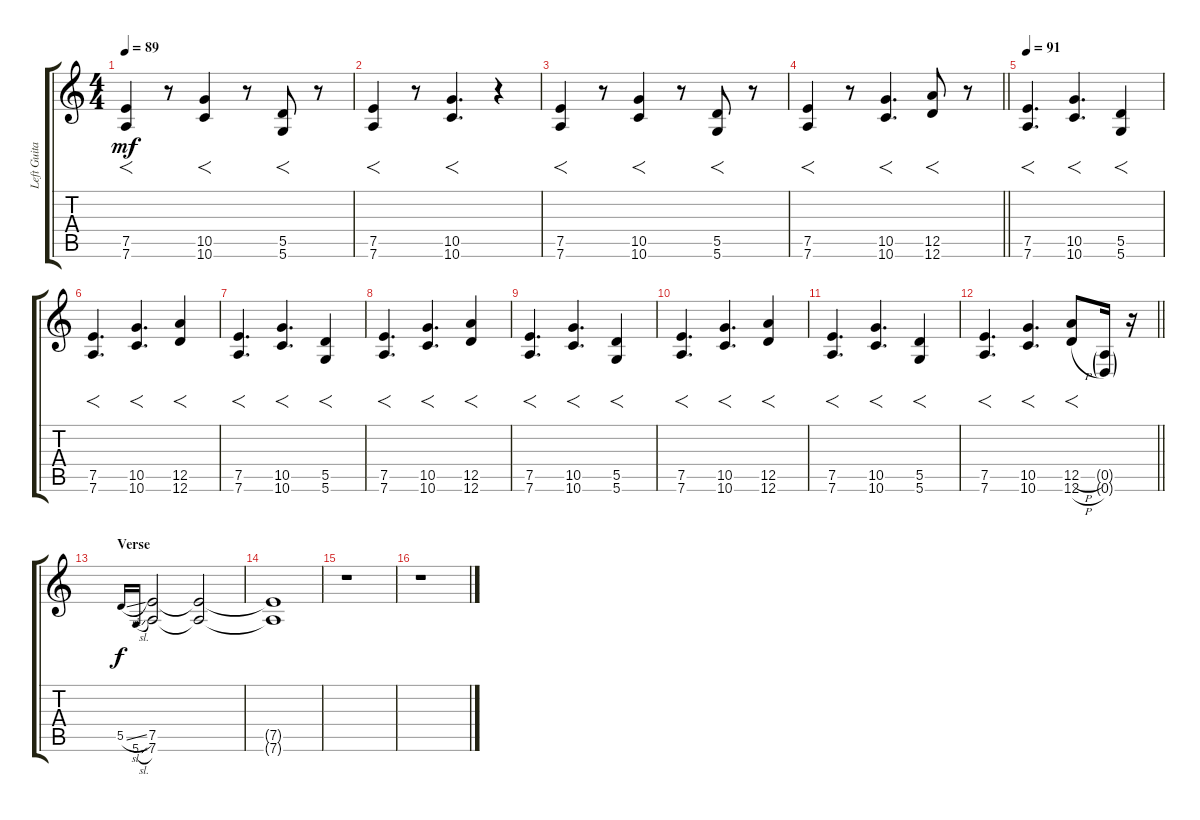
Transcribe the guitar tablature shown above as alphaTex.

\track ("Left Guitar" "Left Guita") {instrument distortionguitar}
\staff {score tabs}
\tuning (E4 B3 G3 D3 A2 D2) {hide}
\ts (4 4)
\tempo 89
\clef g2
\ks c
(7.5 7.6).4{f dy mf} r.8 (10.5 10.6).4{f} r.8 (5.5 5.6).8{f} r.8 |
(7.5 7.6).4{f} r.8 (10.5 10.6).4{f d} r.4 |
(7.5 7.6).4{f} r.8 (10.5 10.6).4{f} r.8 (5.5 5.6).8{f} r.8 |
\barLineRight lightlight
(7.5 7.6).4{f} r.8 (10.5 10.6).4{f d} (12.5 12.6).8{f} r.8 |
\section ("" "")
\tempo 91
(7.5 7.6).4{f d} (10.5 10.6).4{f d} (5.5 5.6).4{f} |
(7.5 7.6).4{f d} (10.5 10.6).4{f d} (12.5 12.6).4{f} |
(7.5 7.6).4{f d} (10.5 10.6).4{f d} (5.5 5.6).4{f} |
(7.5 7.6).4{f d} (10.5 10.6).4{f d} (12.5 12.6).4{f} |
(7.5 7.6).4{f d} (10.5 10.6).4{f d} (5.5 5.6).4{f} |
(7.5 7.6).4{f d} (10.5 10.6).4{f d} (12.5 12.6).4{f} |
(7.5 7.6).4{f d} (10.5 10.6).4{f d} (5.5 5.6).4{f} |
\barLineRight lightlight
(7.5 7.6).4{f d} (10.5 10.6).4{f d} (12.5{h} 12.6{h}).8{f} (0.5{g} 0.6{g}).16 r.16{volume 4} |
\section ("" "Verse")
5.5{sl}.16{gr onbeat dy f} 5.6{sl}.16{gr onbeat} (7.5 7.6).2{volume 10} (7.5{t} 7.6{t}).2{volume 0} |
(7.5{t} 7.6{t}).1 |
r.1 |
r.1
